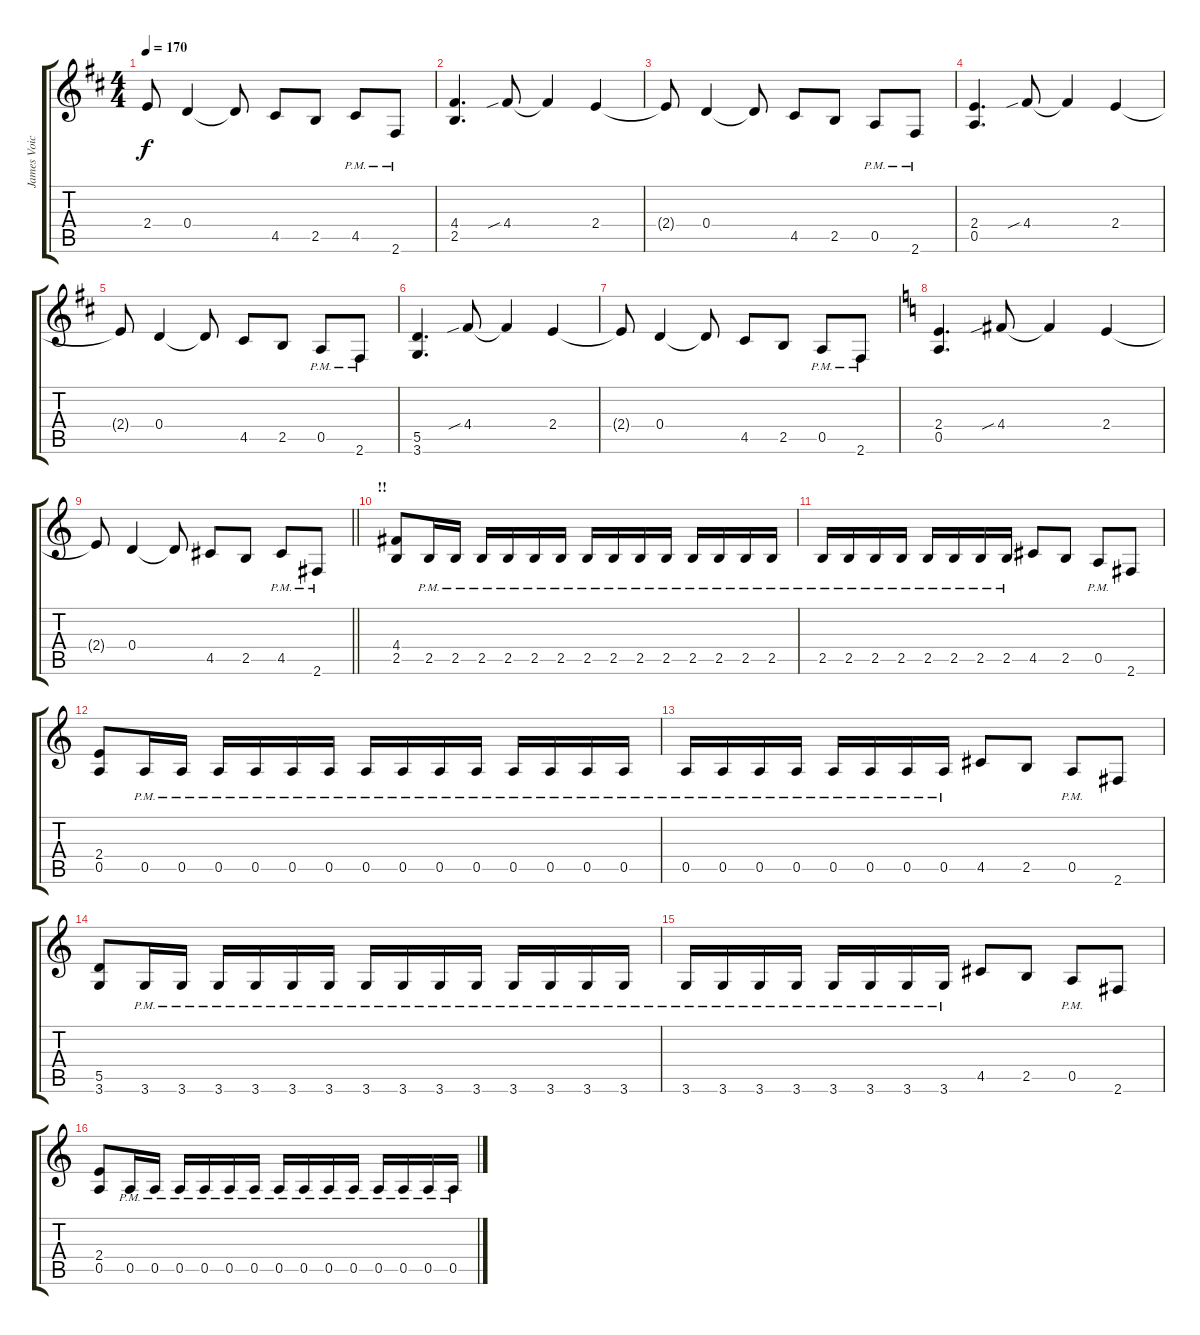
\track ("James Voice" "James Voic") {instrument acousticguitarsteel}
\staff {score tabs}
\tuning (E4 B3 G3 D3 A2 E2) {hide}
\ts (4 4)
\tempo 170
\clef g2
\ks bminor
2.4{t}.8{dy f} 0.4.4 0.4{t}.8 4.5.8 2.5.8 4.5{pm}.8 2.6{pm}.8 |
(4.4 2.5).4{d volume 13 balance 12 instrument distortionguitar} 4.4{sib}.8 4.4{t}.4 2.4.4 |
2.4{t}.8 0.4.4 0.4{t}.8 4.5.8 2.5.8 0.5{pm}.8 2.6{pm}.8 |
(2.4 0.5).4{d} 4.4{sib}.8 4.4{t}.4 2.4.4 |
2.4{t}.8 0.4.4 0.4{t}.8 4.5.8 2.5.8 0.5{pm}.8 2.6{pm}.8 |
(5.5 3.6).4{d} 4.4{sib}.8 4.4{t}.4 2.4.4 |
2.4{t}.8 0.4.4 0.4{t}.8 4.5.8 2.5.8 0.5{pm}.8 2.6{pm}.8 |
\ks c
(2.4 0.5).4{d} 4.4{sib}.8 4.4{t}.4 2.4.4 |
\barLineRight lightlight
2.4{t}.8 0.4.4 0.4{t}.8 4.5.8 2.5.8 4.5{pm}.8 2.6{pm}.8 |
\section ("" "!!")
(4.4 2.5).8 2.5{pm}.16 2.5{pm}.16 2.5{pm}.16 2.5{pm}.16 2.5{pm}.16 2.5{pm}.16 2.5{pm}.16 2.5{pm}.16 2.5{pm}.16 2.5{pm}.16 2.5{pm}.16 2.5{pm}.16 2.5{pm}.16 2.5{pm}.16 |
2.5{pm}.16 2.5{pm}.16 2.5{pm}.16 2.5{pm}.16 2.5{pm}.16 2.5{pm}.16 2.5{pm}.16 2.5{pm}.16 4.5.8 2.5.8 0.5{pm}.8 2.6.8 |
(2.4 0.5).8 0.5{pm}.16 0.5{pm}.16 0.5{pm}.16 0.5{pm}.16 0.5{pm}.16 0.5{pm}.16 0.5{pm}.16 0.5{pm}.16 0.5{pm}.16 0.5{pm}.16 0.5{pm}.16 0.5{pm}.16 0.5{pm}.16 0.5{pm}.16 |
0.5{pm}.16 0.5{pm}.16 0.5{pm}.16 0.5{pm}.16 0.5{pm}.16 0.5{pm}.16 0.5{pm}.16 0.5{pm}.16 4.5.8 2.5.8 0.5{pm}.8 2.6.8 |
(5.5 3.6).8 3.6{pm}.16 3.6{pm}.16 3.6{pm}.16 3.6{pm}.16 3.6{pm}.16 3.6{pm}.16 3.6{pm}.16 3.6{pm}.16 3.6{pm}.16 3.6{pm}.16 3.6{pm}.16 3.6{pm}.16 3.6{pm}.16 3.6{pm}.16 |
3.6{pm}.16 3.6{pm}.16 3.6{pm}.16 3.6{pm}.16 3.6{pm}.16 3.6{pm}.16 3.6{pm}.16 3.6{pm}.16 4.5.8 2.5.8 0.5{pm}.8 2.6.8 |
(2.4 0.5).8 0.5{pm}.16 0.5{pm}.16 0.5{pm}.16 0.5{pm}.16 0.5{pm}.16 0.5{pm}.16 0.5{pm}.16 0.5{pm}.16 0.5{pm}.16 0.5{pm}.16 0.5{pm}.16 0.5{pm}.16 0.5{pm}.16 0.5{pm}.16
